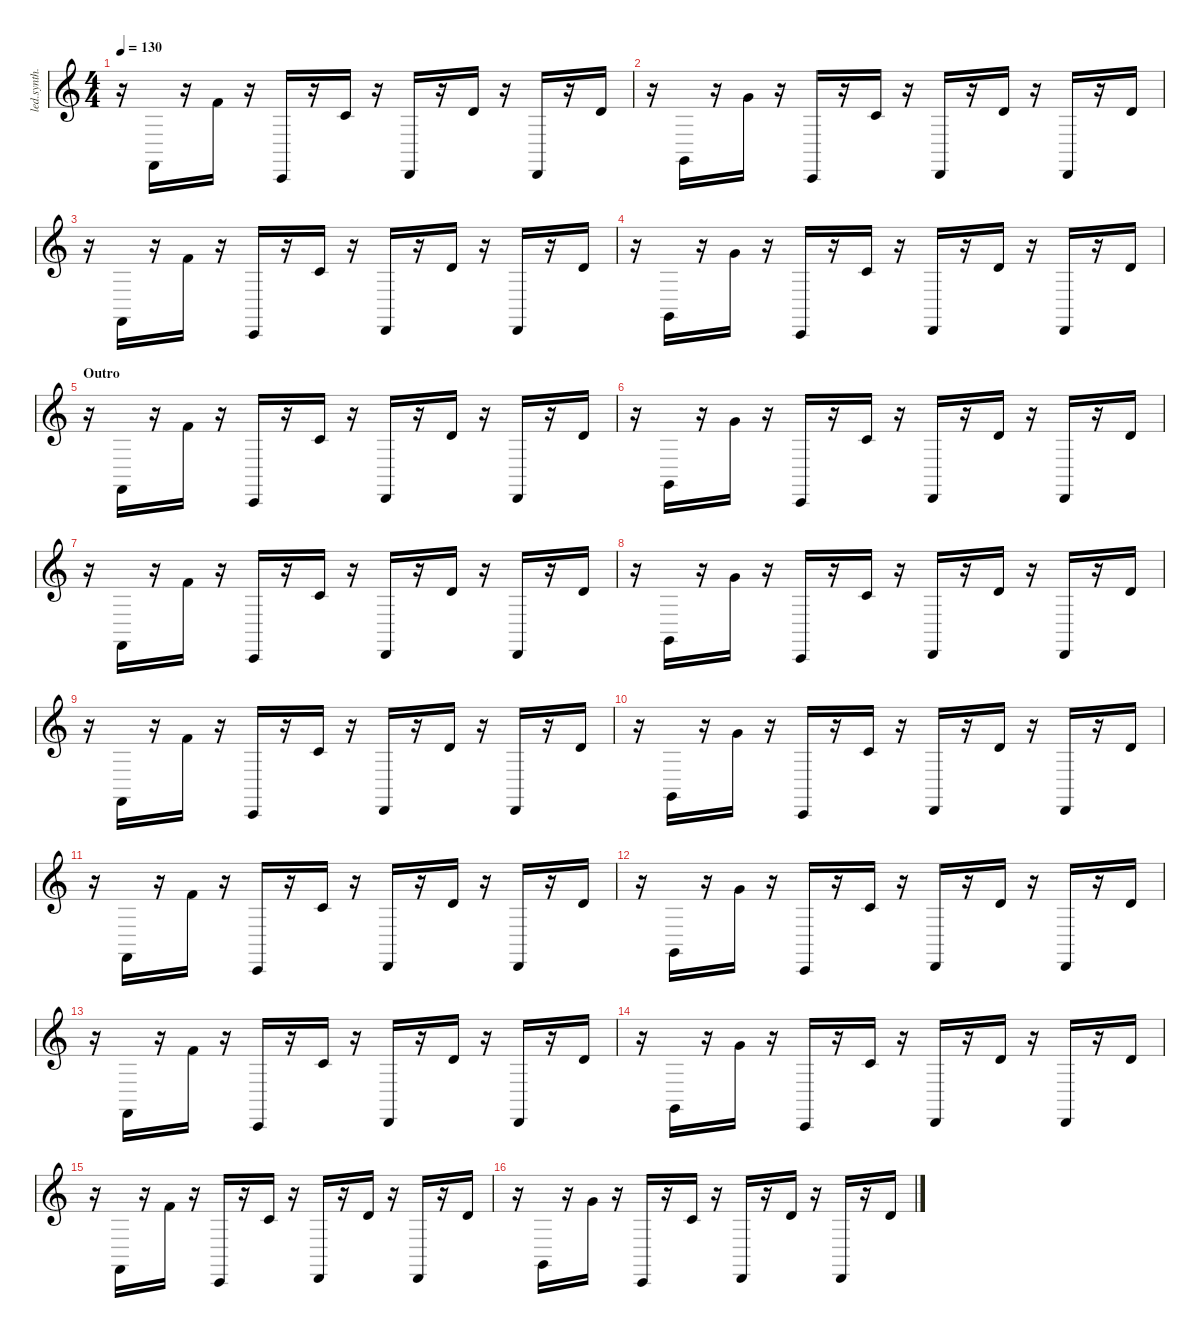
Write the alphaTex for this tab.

\defaultSystemsLayout 4
\hideDynamics
\bracketExtendMode nobrackets
\otherSystemsTrackNameOrientation horizontal
\track ("Synth 1-RH" "led.synth.") {defaultSystemsLayout 4 instrument lead8bassandlead}
\staff {score}
\tuning (E4 B3 G3 D3 A2 E2 B1)
\ts (4 4)
\tempo 130
\clef g2
\ks c
r.16{dy f beam Down} 1.6.16{beam Up} r.16{beam Up} 1.1.16{beam Up} r.16{beam Up} 1.7.16{beam Up} r.16{beam Up} 1.2.16{beam Up} r.16{beam Up} 3.7.16{beam Up} r.16{beam Up} 3.2.16{beam Up} r.16{beam Up} 3.7.16{beam Up} r.16{beam Up} 3.2.16{beam Up} |
r.16{beam Down} 3.6.16{beam Up} r.16{beam Up} 3.1.16{beam Up} r.16{beam Up} 1.7.16{beam Up} r.16{beam Up} 1.2.16{beam Up} r.16{beam Up} 3.7.16{beam Up} r.16{beam Up} 3.2.16{beam Up} r.16{beam Up} 3.7.16{beam Up} r.16{beam Up} 3.2.16{beam Up} |
r.16{beam Down} 1.6.16{beam Up} r.16{beam Up} 1.1.16{beam Up} r.16{beam Up} 1.7.16{beam Up} r.16{beam Up} 1.2.16{beam Up} r.16{beam Up} 3.7.16{beam Up} r.16{beam Up} 3.2.16{beam Up} r.16{beam Up} 3.7.16{beam Up} r.16{beam Up} 3.2.16{beam Up} |
r.16{beam Down} 3.6.16{beam Up} r.16{beam Up} 3.1.16{beam Up} r.16{beam Up} 1.7.16{beam Up} r.16{beam Up} 1.2.16{beam Up} r.16{beam Up} 3.7.16{beam Up} r.16{beam Up} 3.2.16{beam Up} r.16{beam Up} 3.7.16{beam Up} r.16{beam Up} 3.2.16{beam Up} |
\section ("" "Outro")
r.16{beam Down} 1.6.16{beam Up} r.16{beam Up} 1.1.16{beam Up} r.16{beam Up} 1.7.16{beam Up} r.16{beam Up} 1.2.16{beam Up} r.16{beam Up} 3.7.16{beam Up} r.16{beam Up} 3.2.16{beam Up} r.16{beam Up} 3.7.16{beam Up} r.16{beam Up} 3.2.16{beam Up} |
r.16{beam Down} 3.6.16{beam Up} r.16{beam Up} 3.1.16{beam Up} r.16{beam Up} 1.7.16{beam Up} r.16{beam Up} 1.2.16{beam Up} r.16{beam Up} 3.7.16{beam Up} r.16{beam Up} 3.2.16{beam Up} r.16{beam Up} 3.7.16{beam Up} r.16{beam Up} 3.2.16{beam Up} |
r.16{beam Down} 1.6.16{beam Up} r.16{beam Up} 1.1.16{beam Up} r.16{beam Up} 1.7.16{beam Up} r.16{beam Up} 1.2.16{beam Up} r.16{beam Up} 3.7.16{beam Up} r.16{beam Up} 3.2.16{beam Up} r.16{beam Up} 3.7.16{beam Up} r.16{beam Up} 3.2.16{beam Up} |
r.16{beam Down} 3.6.16{beam Up} r.16{beam Up} 3.1.16{beam Up} r.16{beam Up} 1.7.16{beam Up} r.16{beam Up} 1.2.16{beam Up} r.16{beam Up} 3.7.16{beam Up} r.16{beam Up} 3.2.16{beam Up} r.16{beam Up} 3.7.16{beam Up} r.16{beam Up} 3.2.16{beam Up} |
r.16{beam Down} 1.6.16{beam Up} r.16{beam Up} 1.1.16{beam Up} r.16{beam Up} 1.7.16{beam Up} r.16{beam Up} 1.2.16{beam Up} r.16{beam Up} 3.7.16{beam Up} r.16{beam Up} 3.2.16{beam Up} r.16{beam Up} 3.7.16{beam Up} r.16{beam Up} 3.2.16{beam Up} |
r.16{beam Down} 3.6.16{beam Up} r.16{beam Up} 3.1.16{beam Up} r.16{beam Up} 1.7.16{beam Up} r.16{beam Up} 1.2.16{beam Up} r.16{beam Up} 3.7.16{beam Up} r.16{beam Up} 3.2.16{beam Up} r.16{beam Up} 3.7.16{beam Up} r.16{beam Up} 3.2.16{beam Up} |
r.16{beam Down} 1.6.16{beam Up} r.16{beam Up} 1.1.16{beam Up} r.16{beam Up} 1.7.16{beam Up} r.16{beam Up} 1.2.16{beam Up} r.16{beam Up} 3.7.16{beam Up} r.16{beam Up} 3.2.16{beam Up} r.16{beam Up} 3.7.16{beam Up} r.16{beam Up} 3.2.16{beam Up} |
r.16{beam Down} 3.6.16{beam Up} r.16{beam Up} 3.1.16{beam Up} r.16{beam Up} 1.7.16{beam Up} r.16{beam Up} 1.2.16{beam Up} r.16{beam Up} 3.7.16{beam Up} r.16{beam Up} 3.2.16{beam Up} r.16{beam Up} 3.7.16{beam Up} r.16{beam Up} 3.2.16{beam Up} |
r.16{beam Down} 1.6.16{beam Up} r.16{beam Up} 1.1.16{beam Up} r.16{beam Up} 1.7.16{beam Up} r.16{beam Up} 1.2.16{beam Up} r.16{beam Up} 3.7.16{beam Up} r.16{beam Up} 3.2.16{beam Up} r.16{beam Up} 3.7.16{beam Up} r.16{beam Up} 3.2.16{beam Up} |
r.16{beam Down} 3.6.16{beam Up} r.16{beam Up} 3.1.16{beam Up} r.16{beam Up} 1.7.16{beam Up} r.16{beam Up} 1.2.16{beam Up} r.16{beam Up} 3.7.16{beam Up} r.16{beam Up} 3.2.16{beam Up} r.16{beam Up} 3.7.16{beam Up} r.16{beam Up} 3.2.16{beam Up} |
r.16{beam Down} 1.6.16{beam Up} r.16{beam Up} 1.1.16{beam Up} r.16{beam Up} 1.7.16{beam Up} r.16{beam Up} 1.2.16{beam Up} r.16{beam Up} 3.7.16{beam Up} r.16{beam Up} 3.2.16{beam Up} r.16{beam Up} 3.7.16{beam Up} r.16{beam Up} 3.2.16{beam Up} |
r.16{beam Down} 3.6.16{beam Up} r.16{beam Up} 3.1.16{beam Up} r.16{beam Up} 1.7.16{beam Up} r.16{beam Up} 1.2.16{beam Up} r.16{beam Up} 3.7.16{beam Up} r.16{beam Up} 3.2.16{beam Up} r.16{beam Up} 3.7.16{beam Up} r.16{beam Up} 3.2.16{beam Up}
